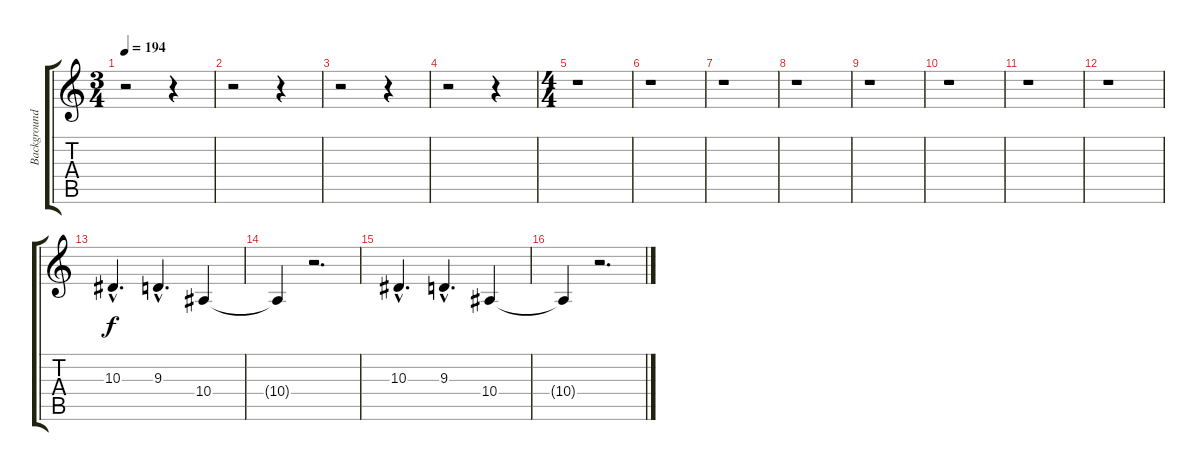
\track ("Background Vocal" "Background") {instrument stringensemble1}
\staff {score tabs}
\tuning (D4 A3 F3 C3 G2 C2) {hide}
\ts (3 4)
\tempo 194
\clef g2
\ks c
r.2{dy f} r.4 |
r.2 r.4 |
r.2 r.4 |
r.2 r.4 |
\ts (4 4)
r.1 |
r.1 |
r.1 |
r.1 |
r.1 |
r.1 |
r.1 |
r.1 |
10.3{hac}.4{d} 9.3{hac}.4{d} 10.4.4 |
10.4{t}.4 r.2{d} |
10.3{hac}.4{d} 9.3{hac}.4{d} 10.4.4 |
10.4{t}.4 r.2{d}
